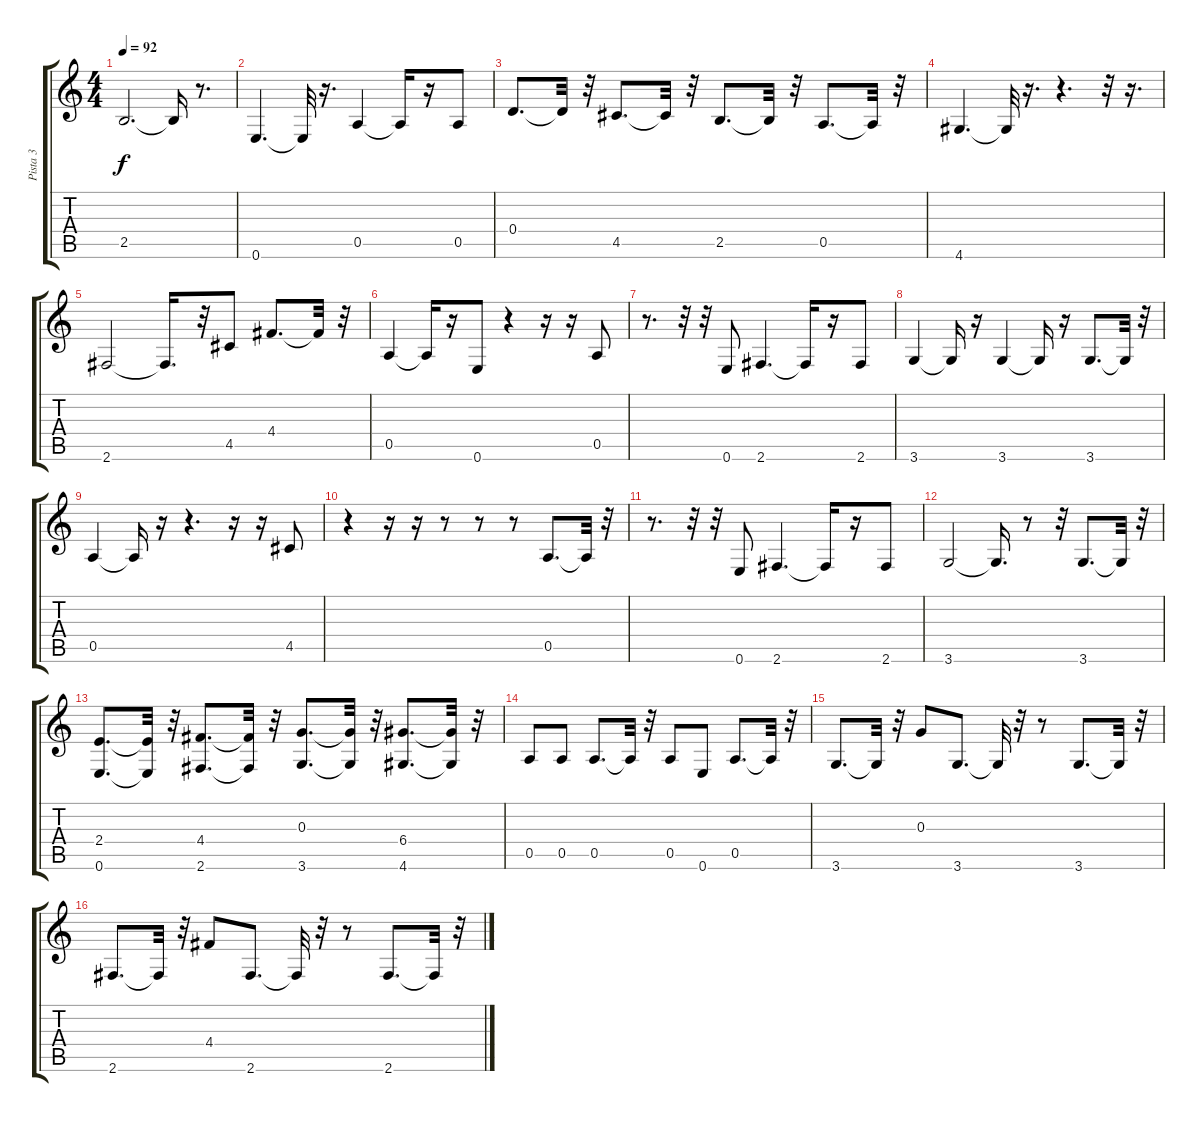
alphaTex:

\track ("Pista 3" "Pista 3") {instrument acousticbass}
\staff {score tabs}
\tuning (E4 B3 G3 D3 A2 E2) {hide}
\ts (4 4)
\tempo 92
\clef g2
\ks c
2.5.2{d dy f} 2.5{t}.16 r.8{d} |
0.6.4{d} 0.6{t}.32 r.16{d} 0.5.4 0.5{t}.16 r.16 0.5.8 |
0.4.8{d} 0.4{t}.32 r.32 4.5.8{d} 4.5{t}.32 r.32 2.5.8{d} 2.5{t}.32 r.32 0.5.8{d} 0.5{t}.32 r.32 |
4.6.4{d} 4.6{t}.32 r.16{d} r.4{d} r.32 r.16{d} |
2.6.2 2.6{t}.16{d} r.32 4.5.8 4.4.8{d} 4.4{t}.32 r.32 |
0.5.4 0.5{t}.16 r.16 0.6.8 r.4 r.16 r.16 0.5.8 |
r.8{d} r.32 r.32 0.6.8 2.6.4{d} 2.6{t}.16 r.16 2.6.8 |
3.6.4 3.6{t}.16 r.16 3.6.4 3.6{t}.16 r.16 3.6.8{d} 3.6{t}.32 r.32 |
0.5.4 0.5{t}.16 r.16 r.4{d} r.16 r.16 4.5.8 |
r.4 r.16 r.16 r.8 r.8 r.8 0.5.8{d} 0.5{t}.32 r.32 |
r.8{d} r.32 r.32 0.6.8 2.6.4{d} 2.6{t}.16 r.16 2.6.8 |
3.6.2 3.6{t}.16{d} r.8 r.32 3.6.8{d} 3.6{t}.32 r.32 |
(2.4 0.6).8{d} (2.4{t} 0.6{t}).32 r.32 (4.4 2.6).8{d} (4.4{t} 2.6{t}).32 r.32 (0.3 3.6).8{d} (0.3{t} 3.6{t}).32 r.32 (6.4 4.6).8{d} (6.4{t} 4.6{t}).32 r.32 |
0.5.8 0.5.8 0.5.8{d} 0.5{t}.32 r.32 0.5.8 0.6.8 0.5.8{d} 0.5{t}.32 r.32 |
3.6.8{d} 3.6{t}.32 r.32 0.3.8 3.6.8{d} 3.6{t}.32 r.32 r.8 3.6.8{d} 3.6{t}.32 r.32 |
2.6.8{d} 2.6{t}.32 r.32 4.4.8 2.6.8{d} 2.6{t}.32 r.32 r.8 2.6.8{d} 2.6{t}.32 r.32
